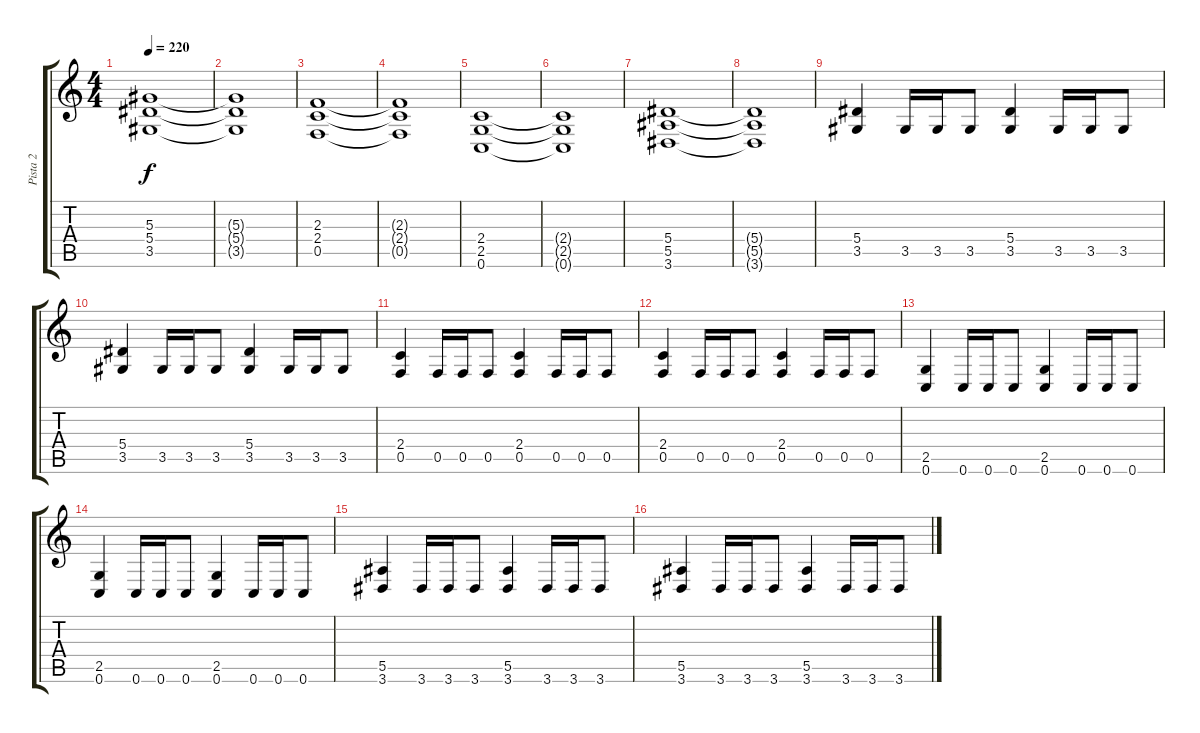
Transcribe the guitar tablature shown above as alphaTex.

\track ("Pista 2" "Pista 2") {instrument distortionguitar}
\staff {score tabs}
\tuning (C4 G3 Eb3 Bb2 F2 C2) {hide}
\ts (4 4)
\tempo 220
\clef g2
\ks c
(5.3 5.4 3.5).1{dy f} |
(5.3{t} 5.4{t} 3.5{t}).1 |
(2.3 2.4 0.5).1 |
(2.3{t} 2.4{t} 0.5{t}).1 |
(2.4 2.5 0.6).1 |
(2.4{t} 2.5{t} 0.6{t}).1 |
(5.4 5.5 3.6).1 |
(5.4{t} 5.5{t} 3.6{t}).1 |
(5.4 3.5).4 3.5.16 3.5.16 3.5.8 (5.4 3.5).4 3.5.16 3.5.16 3.5.8 |
(5.4 3.5).4 3.5.16 3.5.16 3.5.8 (5.4 3.5).4 3.5.16 3.5.16 3.5.8 |
(2.4 0.5).4 0.5.16 0.5.16 0.5.8 (2.4 0.5).4 0.5.16 0.5.16 0.5.8 |
(2.4 0.5).4 0.5.16 0.5.16 0.5.8 (2.4 0.5).4 0.5.16 0.5.16 0.5.8 |
(2.5 0.6).4 0.6.16 0.6.16 0.6.8 (2.5 0.6).4 0.6.16 0.6.16 0.6.8 |
(2.5 0.6).4 0.6.16 0.6.16 0.6.8 (2.5 0.6).4 0.6.16 0.6.16 0.6.8 |
(5.5 3.6).4 3.6.16 3.6.16 3.6.8 (5.5 3.6).4 3.6.16 3.6.16 3.6.8 |
(5.5 3.6).4 3.6.16 3.6.16 3.6.8 (5.5 3.6).4 3.6.16 3.6.16 3.6.8
